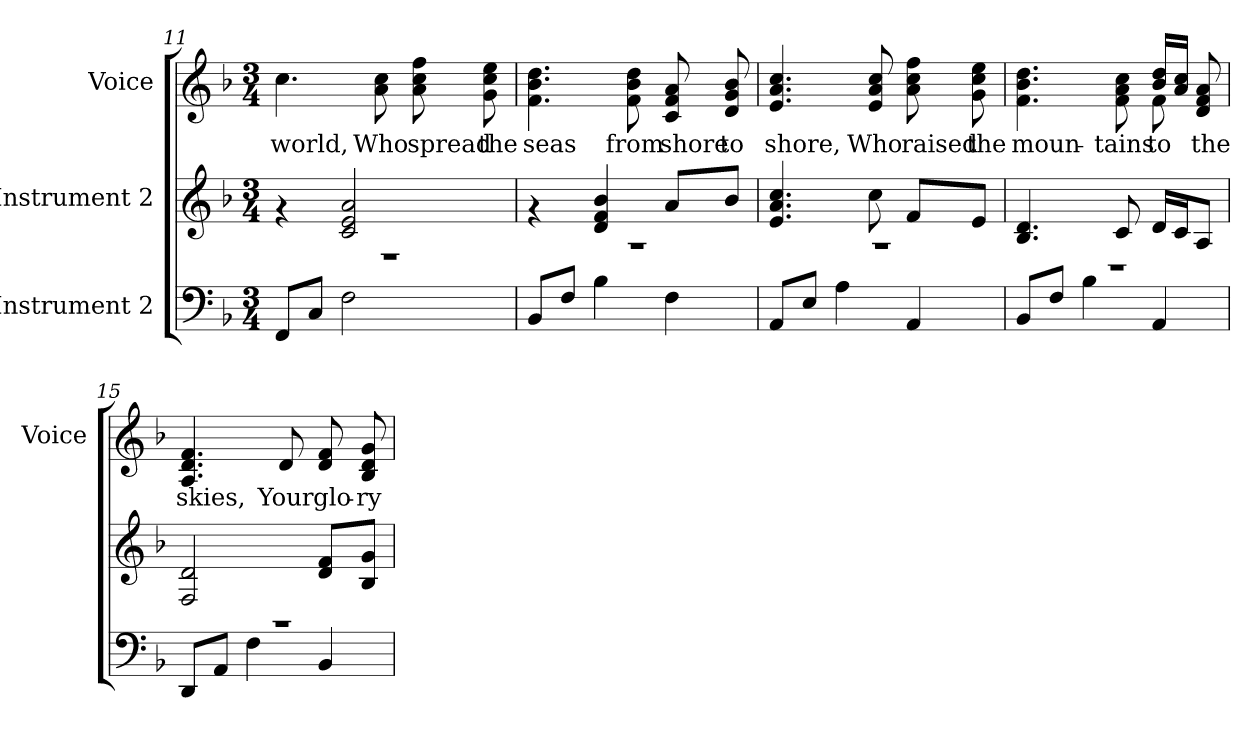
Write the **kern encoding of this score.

**kern	**kern	**kern	**text
*part3	*part2	*part1	*part1
*staff3	*staff2	*staff1	*staff1
*I"Instrument 2	*I"Instrument 2	*I"Voice	*
*	*	*I'Voice	*
*clefF4	*clefG2	*clefG2	*
*k[b-]	*k[b-]	*k[b-]	*
*F:	*F:	*F:	*
*M3/4	*M3/4	*M3/4	*
=11	=11	=11	=11
*	*^	*	*
!	!	!	!	!LO:LY:b:cj
8FF/L	4rf	2.r	4.cc\	world,
8C/J	.	.	.	.
2F\	2a/ 2e/ 2c/	.	.	.
!	!	!	!	!LO:LY:b:cj
.	.	.	8cc\ 8a\	Who
!	!	!	!	!LO:LY:b:cj
.	.	.	8ff\ 8cc\ 8a\	spread
!	!	!	!	!LO:LY:b:cj
.	.	.	8ee\ 8cc\ 8g\	the
=12	=12	=12	=12	=12
!	!	!	!	!LO:LY:b:cj
8BB-/L	4rf	2.r	4.dd\ 4.b-\ 4.f\	seas
8F/J	.	.	.	.
4B-\	4f/ 4d/ 4b-/	.	.	.
!	!	!	!	!LO:LY:b:cj
.	.	.	8b-\ 8f\ 8dd\	from
!	!	!	!	!LO:LY:b:cj
4F\	8a/L	.	8a/ 8c/ 8f/	shore
!	!	!	!	!LO:LY:b:cj
.	8b-/J	.	8b-/ 8g/ 8d/	to
!!LO:PB:g=z
=13	=13	=13	=13	=13
!	!	!	!	!LO:LY:b:cj
8AA/L	4.cc/ 4.a/ 4.e/	2.r	4.cc/ 4.a/ 4.e/	shore,
8E/J	.	.	.	.
4A\	.	.	.	.
!	!	!	!	!LO:LY:b:cj
.	8cc\	.	8cc/ 8a/ 8e/	Who
!	!	!	!	!LO:LY:b:cj
4AA/	8f/L	.	8cc\ 8a\ 8ff\	raised
!	!	!	!	!LO:LY:b:cj
.	8e/J	.	8cc\ 8g\ 8ee\	the
=14	=14	=14	=14	=14
!	!	!	!	!LO:LY:b:cj
*	*	*	*^	*
8BB-/L	4.d/ 4.B-/	2.r	4.dd\ 4.b-\ 4.f\	2ryy	moun-
8F/J	.	.	.	.	.
4B-\	.	.	.	.	.
!	!	!	!	!	!LO:LY:b:cj
.	8c/	.	8a\ 8f\ 8cc\	.	-tains
!	!	!	!	!	!LO:LY:b:cj
4AA/	16d/L	.	8f\	16dd/ 16b-/L	to
!	!	!	!	!	!LO:LY:b:cj
.	16c/	.	.	16cc/ 16a/J	.
!	!	!	!	!	!LO:LY:b:cj
.	8A/J	.	8a/ 8d/ 8f/	8ryy	the
=15	=15	=15	=15	=15	=15
!	!	!	!	!	!LO:LY:b:cj
*	*	*	*v	*v	*
8DD/L	2d/ 2F/	2.r	4.f/ 4.d/ 4.A/	skies,
8AA/J	.	.	.	.
4F\	.	.	.	.
!	!	!	!	!LO:LY:b:cj
.	.	.	8d/	Your
!	!	!	!	!LO:LY:b:cj
4BB-/	8d/ 8f/L	.	8f/ 8d/	glo-
!	!	!	!	!LO:LY:b:cj
.	8B-/ 8g/J	.	8g/ 8d/ 8B-/	-ry
*	*v	*v	*	*
=	=	=	=
*-	*-	*-	*-
